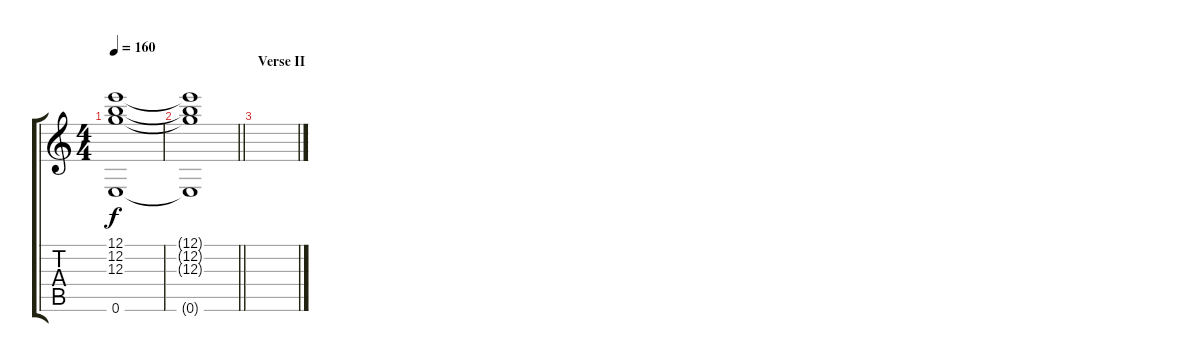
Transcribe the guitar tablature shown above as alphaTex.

\track "" {instrument acousticguitarsteel}
\staff {score tabs}
\tuning (E4 B3 G3 D3 A2 E2) {hide}
\ts (4 4)
\tempo 160
\clef g2
\ks c
(12.1{t} 12.2{t} 12.3{t} 0.6{t}).1{dy f} |
\barLineRight lightlight
(12.1{t} 12.2{t} 12.3{t} 0.6{t}).1 |
\section ("" "Verse II")
